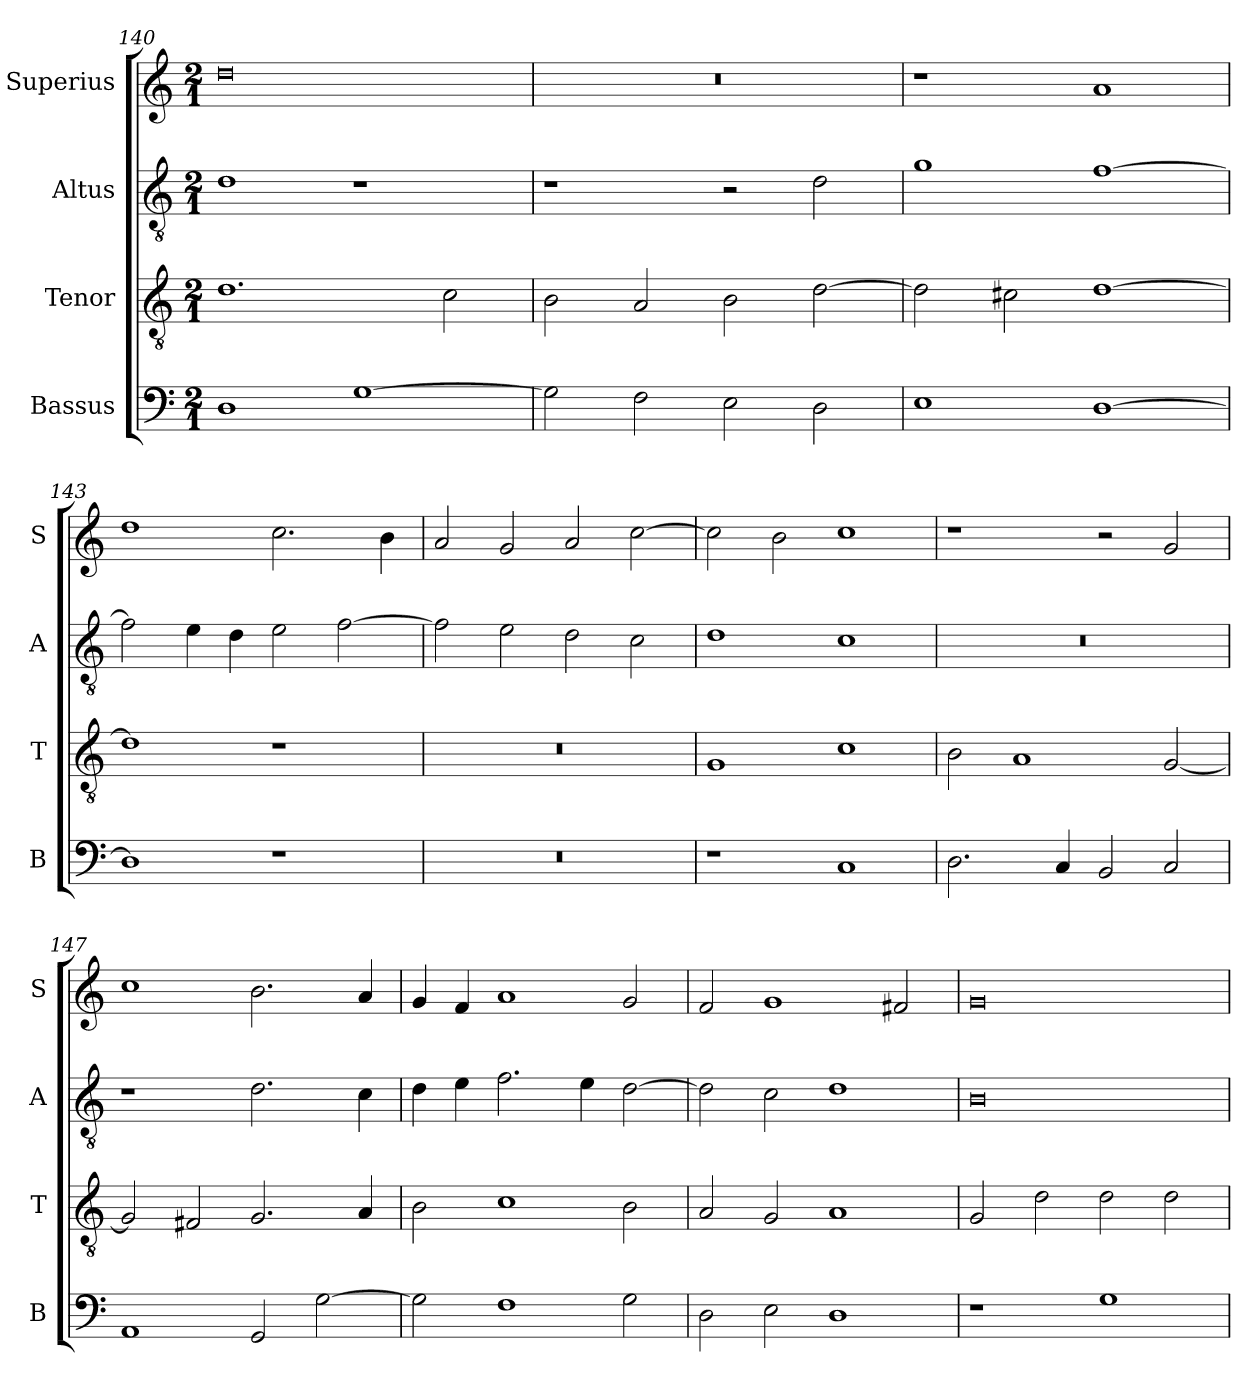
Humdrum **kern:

**kern	**kern	**kern	**kern
*part4	*part3	*part2	*part1
*staff4	*staff3	*staff2	*staff1
*I"Bassus	*I"Tenor	*I"Altus	*I"Superius
*I'B	*I'T	*I'A	*I'S
*clefF4	*clefGv2	*clefGv2	*clefG2
*k[]	*k[]	*k[]	*k[]
*C:	*C:	*C:	*C:
*M2/1	*M2/1	*M2/1	*M2/1
=140	=140	=140	=140
1D	1.d	1d	0dd
[1G	.	1r	.
.	2c	.	.
=141	=141	=141	=141
2G]	2B	1r	0r
2F	2A	.	.
2E	2B	2r	.
2D	[2d	2d	.
=142	=142	=142	=142
1E	2d]	1g	1r
.	2c#X	.	.
[1D	[1d	[1f	1a
=143	=143	=143	=143
1D]	1d]	2f]	1dd
.	.	4e	.
.	.	4d	.
1r	1r	2e	2.cc
.	.	[2f	.
.	.	.	4b
=144	=144	=144	=144
0r	0r	2f]	2a
.	.	2e	2g
.	.	2d	2a
.	.	2c	[2cc
=145	=145	=145	=145
1r	1G	1d	2cc]
.	.	.	2b
1C	1c	1c	1cc
=146	=146	=146	=146
2.D	2B	0r	1r
.	1A	.	.
4C	.	.	.
2BB	.	.	2r
2C	[2G	.	2g
=147	=147	=147	=147
1AA	2G]	1r	1cc
.	2F#X	.	.
2GG	2.G	2.d	2.b
[2G	.	.	.
.	4A	4c	4a
=148	=148	=148	=148
2G]	2B	4d	4g
.	.	4e	4f
1F	1c	2.f	1a
.	.	4e	.
2G	2B	[2d	2g
=149	=149	=149	=149
2D	2A	2d]	2f
2E	2G	2c	1g
1D	1A	1d	.
.	.	.	2f#X
=150	=150	=150	=150
1r	2G	0B	0g
.	2d	.	.
1G	2d	.	.
.	2d	.	.
=	=	=	=
*-	*-	*-	*-
